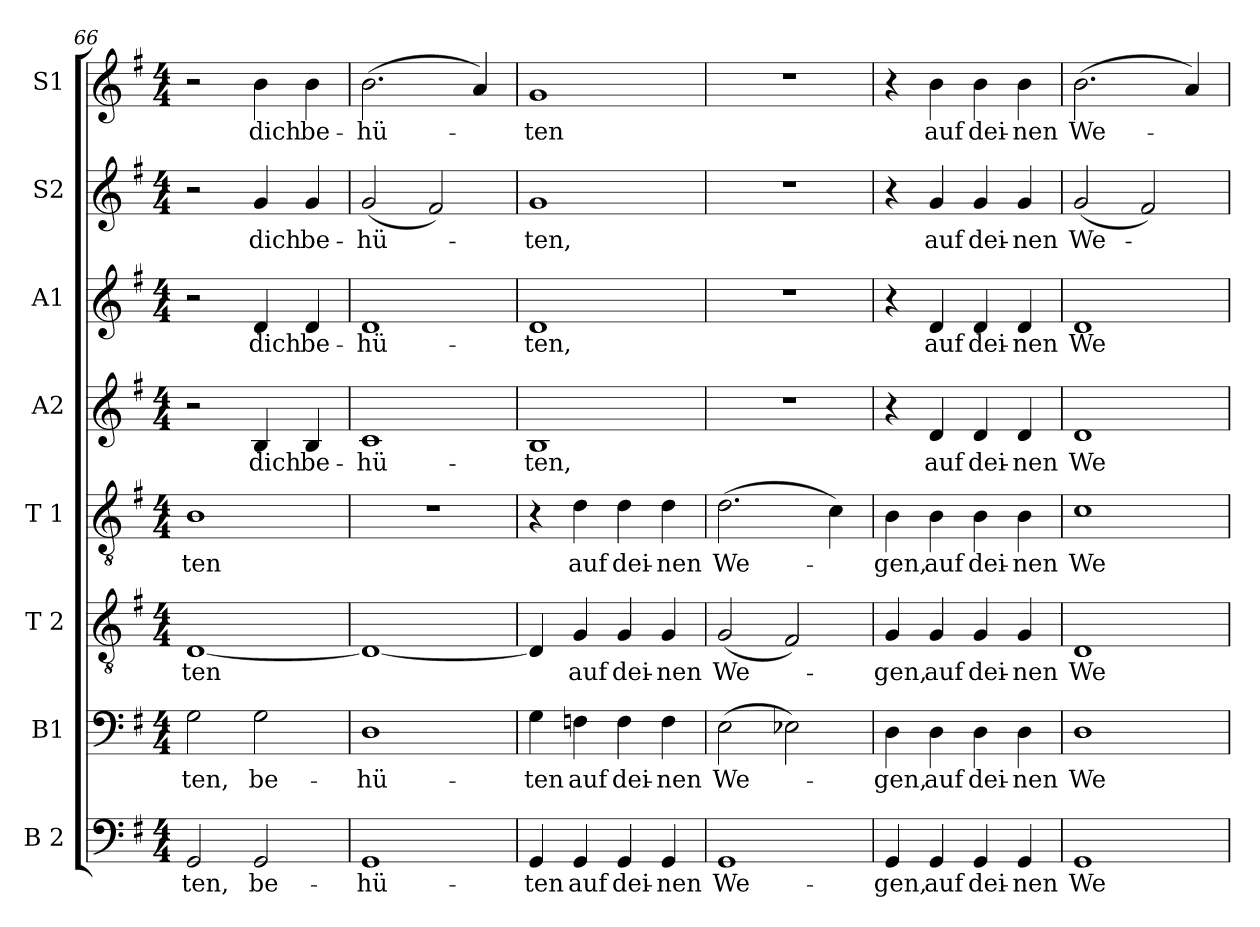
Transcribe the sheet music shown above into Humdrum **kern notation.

**kern	**text	**kern	**text	**kern	**text	**kern	**text	**kern	**text	**kern	**text	**kern	**text	**kern	**text
*part8	*part8	*part7	*part7	*part6	*part6	*part5	*part5	*part4	*part4	*part3	*part3	*part2	*part2	*part1	*part1
*staff8	*staff8	*staff7	*staff7	*staff6	*staff6	*staff5	*staff5	*staff4	*staff4	*staff3	*staff3	*staff2	*staff2	*staff1	*staff1
*I"B 2	*	*I"B1	*	*I"T 2	*	*I"T 1	*	*I"A2	*	*I"A1	*	*I"S2	*	*I"S1	*
*I'B 2	*	*I'B1	*	*I'T 2	*	*I'T 1	*	*I'A2	*	*I'A1	*	*I'S2	*	*I'S1	*
*clefF4	*	*clefF4	*	*clefGv2	*	*clefGv2	*	*clefG2	*	*clefG2	*	*clefG2	*	*clefG2	*
*k[f#]	*	*k[f#]	*	*k[f#]	*	*k[f#]	*	*k[f#]	*	*k[f#]	*	*k[f#]	*	*k[f#]	*
*M4/4	*	*M4/4	*	*M4/4	*	*M4/4	*	*M4/4	*	*M4/4	*	*M4/4	*	*M4/4	*
=66	=66	=66	=66	=66	=66	=66	=66	=66	=66	=66	=66	=66	=66	=66	=66
2GG/	-ten,	2G\	-ten,	[1D	-ten	1B	-ten	2r	.	2r	.	2r	.	2r	.
2GG/	be-	2G\	be-	.	.	.	.	4B/	dich	4d/	dich	4g/	dich	4b\	dich
.	.	.	.	.	.	.	.	4B/	be-	4d/	be-	4g/	be-	4b\	be-
=67	=67	=67	=67	=67	=67	=67	=67	=67	=67	=67	=67	=67	=67	=67	=67
1GG	-hü-	1D	-hü-	1D_	.	1r	.	1c	-hü-	1d	-hü-	(2g/	hü-	(2.b\	-hü-
.	.	.	.	.	.	.	.	.	.	.	.	2f#/)	.	.	.
.	.	.	.	.	.	.	.	.	.	.	.	.	.	4a/)	.
=68	=68	=68	=68	=68	=68	=68	=68	=68	=68	=68	=68	=68	=68	=68	=68
4GG/	-ten	4G\	-ten	4D/]	.	4r	.	1B	-ten,	1d	-ten,	1g	-ten,	1g	-ten
4GG/	auf	4Fn\	auf	4G/	auf	4d\	auf	.	.	.	.	.	.	.	.
4GG/	dei-	4F\	dei-	4G/	dei-	4d\	dei-	.	.	.	.	.	.	.	.
4GG/	-nen	4F\	-nen	4G/	-nen	4d\	-nen	.	.	.	.	.	.	.	.
=69	=69	=69	=69	=69	=69	=69	=69	=69	=69	=69	=69	=69	=69	=69	=69
1GG	We-	(2E\	We-	(2G/	We-	(2.d\	We-	1r	.	1r	.	1r	.	1r	.
.	.	2E-X\)	.	2F#/)	.	.	.	.	.	.	.	.	.	.	.
.	.	.	.	.	.	4c\)	.	.	.	.	.	.	.	.	.
=70	=70	=70	=70	=70	=70	=70	=70	=70	=70	=70	=70	=70	=70	=70	=70
4GG/	-gen,	4D\	-gen,	4G/	-gen,	4B\	-gen,	4r	.	4r	.	4r	.	4r	.
4GG/	auf	4D\	auf	4G/	auf	4B\	auf	4d/	auf	4d/	auf	4g/	auf	4b\	auf
4GG/	dei-	4D\	dei-	4G/	dei-	4B\	dei-	4d/	dei-	4d/	dei-	4g/	dei-	4b\	dei-
4GG/	-nen	4D\	-nen	4G/	-nen	4B\	-nen	4d/	-nen	4d/	-nen	4g/	-nen	4b\	-nen
!!LO:PB:g=z
=71	=71	=71	=71	=71	=71	=71	=71	=71	=71	=71	=71	=71	=71	=71	=71
1GG	We-	1D	We-	1D	We-	1c	We-	1d	We-	1d	We-	(2g/	We-	(2.b\	We-
.	.	.	.	.	.	.	.	.	.	.	.	2f#/)	.	.	.
.	.	.	.	.	.	.	.	.	.	.	.	.	.	4a/)	.
=	=	=	=	=	=	=	=	=	=	=	=	=	=	=	=
*-	*-	*-	*-	*-	*-	*-	*-	*-	*-	*-	*-	*-	*-	*-	*-
